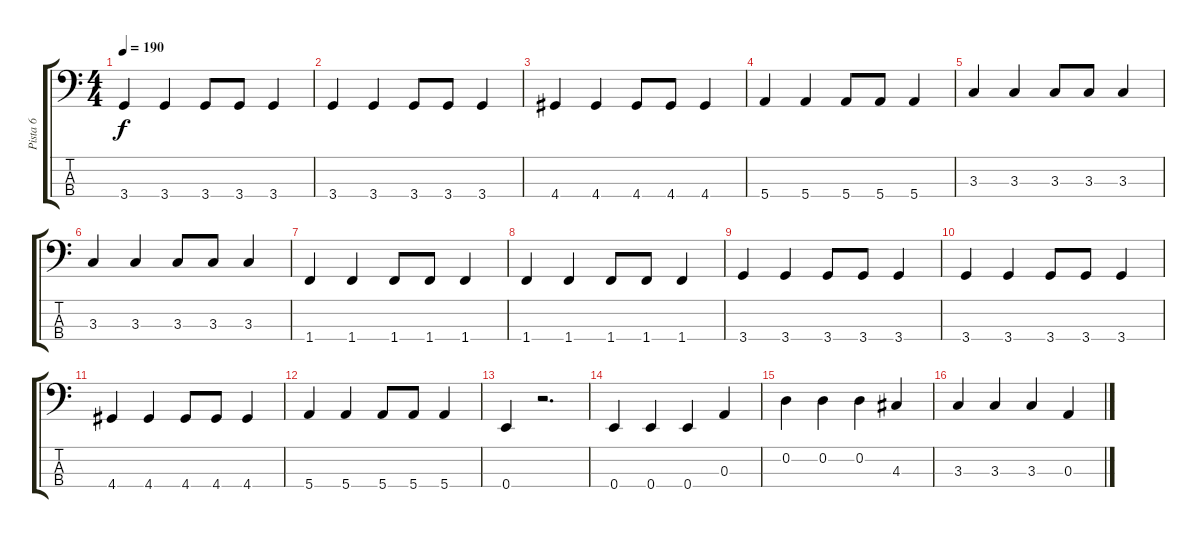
\track ("Pista 6" "Pista 6") {instrument electricbasspick}
\staff {score tabs}
\tuning (G2 D2 A1 E1) {hide}
\ts (4 4)
\tempo 190
\clef f4
\ks c
3.4.4{dy f} 3.4.4 3.4.8 3.4.8 3.4.4 |
3.4.4 3.4.4 3.4.8 3.4.8 3.4.4 |
4.4.4 4.4.4 4.4.8 4.4.8 4.4.4 |
5.4.4 5.4.4 5.4.8 5.4.8 5.4.4 |
3.3.4 3.3.4 3.3.8 3.3.8 3.3.4 |
3.3.4 3.3.4 3.3.8 3.3.8 3.3.4 |
1.4.4 1.4.4 1.4.8 1.4.8 1.4.4 |
1.4.4 1.4.4 1.4.8 1.4.8 1.4.4 |
3.4.4 3.4.4 3.4.8 3.4.8 3.4.4 |
3.4.4 3.4.4 3.4.8 3.4.8 3.4.4 |
4.4.4 4.4.4 4.4.8 4.4.8 4.4.4 |
5.4.4 5.4.4 5.4.8 5.4.8 5.4.4 |
0.4.4 r.2{d} |
0.4.4 0.4.4 0.4.4 0.3.4 |
0.2.4 0.2.4 0.2.4 4.3.4 |
3.3.4 3.3.4 3.3.4 0.3.4
